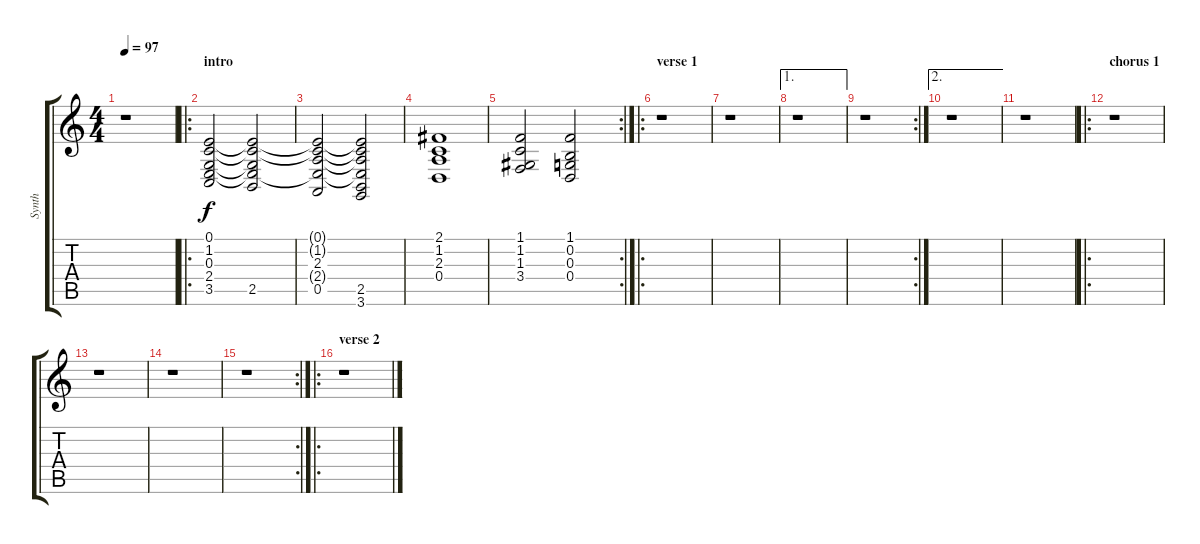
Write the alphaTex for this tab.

\track ("Synth" "Synth") {instrument reedorgan}
\staff {score tabs}
\tuning (E4 B3 G3 D3 A2 E2) {hide}
\ts (4 4)
\tempo 97
\clef g2
\ks c
r.1{dy f instrument reedorgan} |
\ro
\section ("" "intro")
(0.1 1.2 0.3 2.4 3.5).2 (0.1{t} 1.2{t} 0.3{t} 2.4{t} 2.5).2 |
(0.1{t} 1.2{t} 2.3 2.4{t} 0.5).2 (0.1{t} 1.2{t} 2.3{t} 2.4{t} 2.5 3.6).2 |
(2.1 1.2 2.3 0.4).1 |
\rc 2
(1.1 1.2 1.3 3.4).2 (1.1 0.2 0.3 0.4).2 |
\ro
\section ("" "verse 1")
r.1 |
r.1 |
\ae 1
r.1 |
\rc 2
r.1 |
\ae 2
r.1 |
r.1 |
\ro
\section ("" "chorus 1")
r.1 |
r.1 |
r.1 |
\rc 2
r.1 |
\ro
\section ("" "verse 2")
r.1
